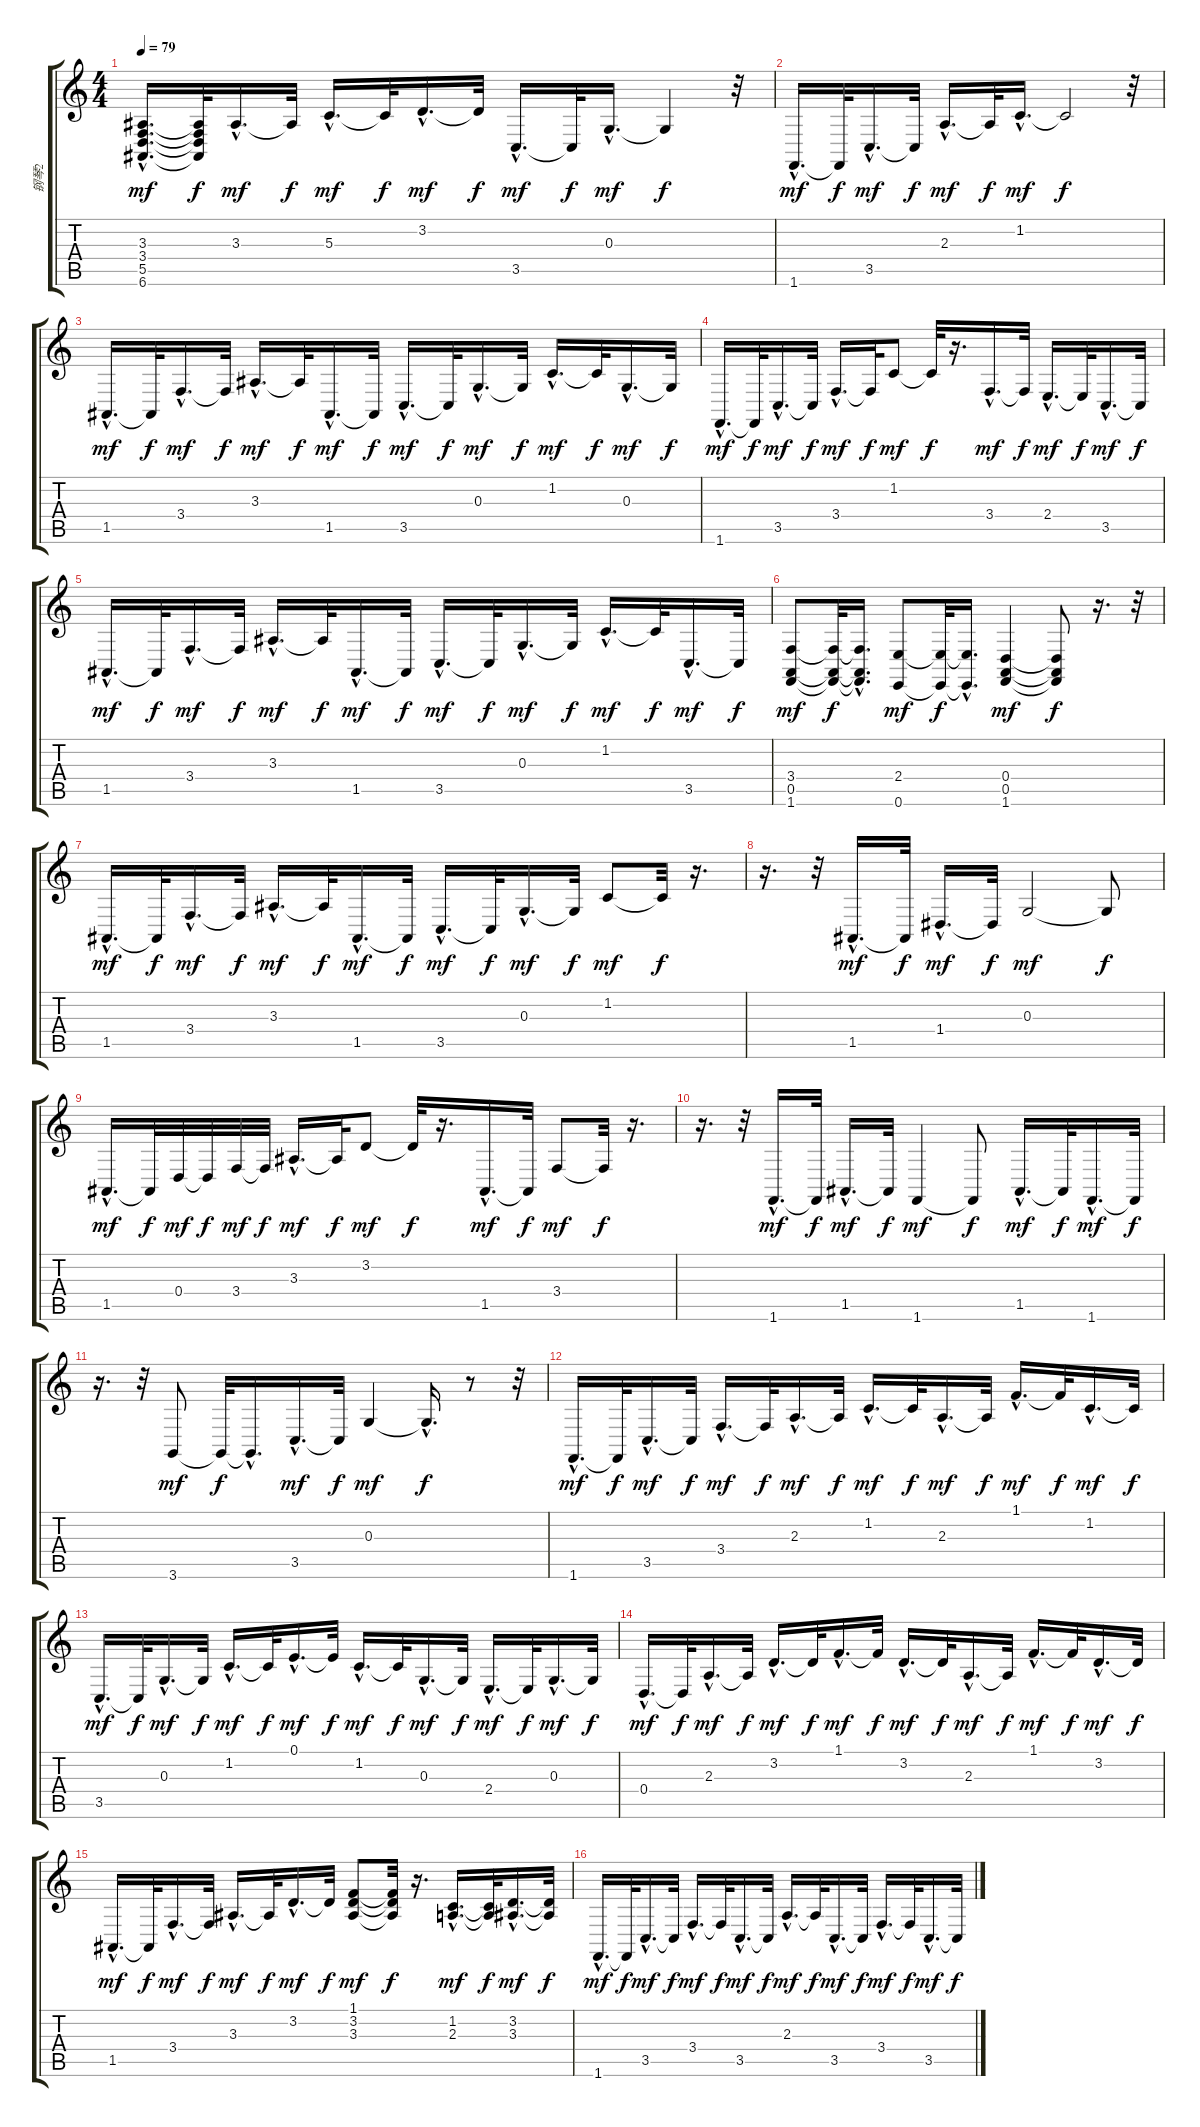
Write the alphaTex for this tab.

\track ("钢琴2" "钢琴2") {instrument electricgrandpiano}
\staff {score tabs}
\tuning (E4 B3 G3 D3 A2 E2) {hide}
\ts (4 4)
\tempo 79
\clef g2
\ks c
(3.3{hac} 3.4{hac} 5.5{hac} 6.6{hac}).16{d dy mf} (3.3{t} 3.4{t} 5.5{t} 6.6{t}).32{dy f} 3.3{hac}.16{d dy mf} 3.3{t}.32{dy f} 5.3{hac}.16{d dy mf} 5.3{t}.32{dy f} 3.2{hac}.16{d dy mf} 3.2{t}.32{dy f} 3.5{hac}.16{d dy mf} 3.5{t}.32{dy f} 0.3{hac}.16{d dy mf} 0.3{t}.4{dy f} r.32 |
1.6{hac}.16{d dy mf} 1.6{t}.32{dy f} 3.5{hac}.16{d dy mf} 3.5{t}.32{dy f} 2.3{hac}.16{d dy mf} 2.3{t}.32{dy f} 1.2{hac}.16{d dy mf} 1.2{t}.2{dy f} r.32 |
1.5{hac}.16{d dy mf} 1.5{t}.32{dy f} 3.4{hac}.16{d dy mf} 3.4{t}.32{dy f} 3.3{hac}.16{d dy mf} 3.3{t}.32{dy f} 1.5{hac}.16{d dy mf} 1.5{t}.32{dy f} 3.5{hac}.16{d dy mf} 3.5{t}.32{dy f} 0.3{hac}.16{d dy mf} 0.3{t}.32{dy f} 1.2{hac}.16{d dy mf} 1.2{t}.32{dy f} 0.3{hac}.16{d dy mf} 0.3{t}.32{dy f} |
1.6{hac}.16{d dy mf} 1.6{t}.32{dy f} 3.5{hac}.16{d dy mf} 3.5{t}.32{dy f} 3.4{hac}.16{d dy mf} 3.4{t}.32{dy f} 1.2.8{dy mf} 1.2{t}.32{dy f} r.16{d} 3.4{hac}.16{d dy mf} 3.4{t}.32{dy f} 2.4{hac}.16{d dy mf} 2.4{t}.32{dy f} 3.5{hac}.16{d dy mf} 3.5{t}.32{dy f} |
1.5{hac}.16{d dy mf} 1.5{t}.32{dy f} 3.4{hac}.16{d dy mf} 3.4{t}.32{dy f} 3.3{hac}.16{d dy mf} 3.3{t}.32{dy f} 1.5{hac}.16{d dy mf} 1.5{t}.32{dy f} 3.5{hac}.16{d dy mf} 3.5{t}.32{dy f} 0.3{hac}.16{d dy mf} 0.3{t}.32{dy f} 1.2{hac}.16{d dy mf} 1.2{t}.32{dy f} 3.5{hac}.16{d dy mf} 3.5{t}.32{dy f} |
(3.4 0.5 1.6).8{dy mf} (3.4{t} 0.5{t} 1.6{t}).32{dy f} (3.4{hac t} 0.5{hac t} 1.6{hac t}).16{d} (2.4 0.6).8{dy mf} (2.4{t} 0.6{t}).32{dy f} (2.4{hac t} 0.6{hac t}).16{d} (0.4 0.5 1.6).4{dy mf} (0.4{t} 0.5{t} 1.6{t}).8{dy f} r.16{d} r.32 |
1.5{hac}.16{d dy mf} 1.5{t}.32{dy f} 3.4{hac}.16{d dy mf} 3.4{t}.32{dy f} 3.3{hac}.16{d dy mf} 3.3{t}.32{dy f} 1.5{hac}.16{d dy mf} 1.5{t}.32{dy f} 3.5{hac}.16{d dy mf} 3.5{t}.32{dy f} 0.3{hac}.16{d dy mf} 0.3{t}.32{dy f} 1.2.8{dy mf} 1.2{t}.32{dy f} r.16{d} |
r.16{d volume 9} r.32 1.5{hac}.16{d dy mf} 1.5{t}.32{dy f} 1.4{hac}.16{d dy mf} 1.4{t}.32{dy f} 0.3.2{dy mf} 0.3{t}.8{dy f} |
1.5{hac}.16{d dy mf} 1.5{t}.32{dy f} 0.4.32{dy mf} 0.4{t}.32{dy f} 3.4.32{dy mf} 3.4{t}.32{dy f} 3.3{hac}.16{d dy mf} 3.3{t}.32{dy f} 3.2.8{dy mf} 3.2{t}.32{dy f} r.16{d} 1.5{hac}.16{d dy mf} 1.5{t}.32{dy f} 3.4.8{dy mf} 3.4{t}.32{dy f} r.16{d} |
r.16{d} r.32 1.6{hac}.16{d dy mf} 1.6{t}.32{dy f} 1.5{hac}.16{d dy mf} 1.5{t}.32{dy f} 1.6.4{dy mf} 1.6{t}.8{dy f} 1.5{hac}.16{d dy mf} 1.5{t}.32{dy f} 1.6{hac}.16{d dy mf} 1.6{t}.32{dy f} |
r.16{d} r.32 3.6.8{dy mf} 3.6{t}.32{dy f} 3.6{hac t}.16{d} 3.5{hac}.16{d dy mf} 3.5{t}.32{dy f} 0.3.4{dy mf} 0.3{hac t}.16{d dy f} r.8 r.32 |
1.6{hac}.16{d dy mf volume 8} 1.6{t}.32{dy f} 3.5{hac}.16{d dy mf} 3.5{t}.32{dy f} 3.4{hac}.16{d dy mf} 3.4{t}.32{dy f} 2.3{hac}.16{d dy mf} 2.3{t}.32{dy f} 1.2{hac}.16{d dy mf} 1.2{t}.32{dy f} 2.3{hac}.16{d dy mf} 2.3{t}.32{dy f} 1.1{hac}.16{d dy mf} 1.1{t}.32{dy f} 1.2{hac}.16{d dy mf} 1.2{t}.32{dy f} |
3.5{hac}.16{d dy mf} 3.5{t}.32{dy f} 0.3{hac}.16{d dy mf} 0.3{t}.32{dy f} 1.2{hac}.16{d dy mf} 1.2{t}.32{dy f} 0.1{hac}.16{d dy mf} 0.1{t}.32{dy f} 1.2{hac}.16{d dy mf} 1.2{t}.32{dy f} 0.3{hac}.16{d dy mf} 0.3{t}.32{dy f} 2.4{hac}.16{d dy mf} 2.4{t}.32{dy f} 0.3{hac}.16{d dy mf} 0.3{t}.32{dy f} |
0.4{hac}.16{d dy mf} 0.4{t}.32{dy f} 2.3{hac}.16{d dy mf} 2.3{t}.32{dy f} 3.2{hac}.16{d dy mf} 3.2{t}.32{dy f} 1.1{hac}.16{d dy mf} 1.1{t}.32{dy f} 3.2{hac}.16{d dy mf} 3.2{t}.32{dy f} 2.3{hac}.16{d dy mf} 2.3{t}.32{dy f} 1.1{hac}.16{d dy mf} 1.1{t}.32{dy f} 3.2{hac}.16{d dy mf} 3.2{t}.32{dy f} |
1.5{hac}.16{d dy mf} 1.5{t}.32{dy f} 3.4{hac}.16{d dy mf} 3.4{t}.32{dy f} 3.3{hac}.16{d dy mf} 3.3{t}.32{dy f} 3.2{hac}.16{d dy mf} 3.2{t}.32{dy f} (1.1 3.2 3.3).8{dy mf} (1.1{t} 3.2{t} 3.3{t}).32{dy f} r.16{d} (1.2{hac} 2.3{hac}).16{d dy mf} (1.2{t} 2.3{t}).32{dy f} (3.2{hac} 3.3{hac}).16{d dy mf} (3.2{t} 3.3{t}).32{dy f} |
1.6{hac}.16{d dy mf} 1.6{t}.32{dy f} 3.5{hac}.16{d dy mf} 3.5{t}.32{dy f} 3.4{hac}.16{d dy mf} 3.4{t}.32{dy f} 3.5{hac}.16{d dy mf} 3.5{t}.32{dy f} 2.3{hac}.16{d dy mf} 2.3{t}.32{dy f} 3.5{hac}.16{d dy mf} 3.5{t}.32{dy f} 3.4{hac}.16{d dy mf} 3.4{t}.32{dy f} 3.5{hac}.16{d dy mf} 3.5{t}.32{dy f}
